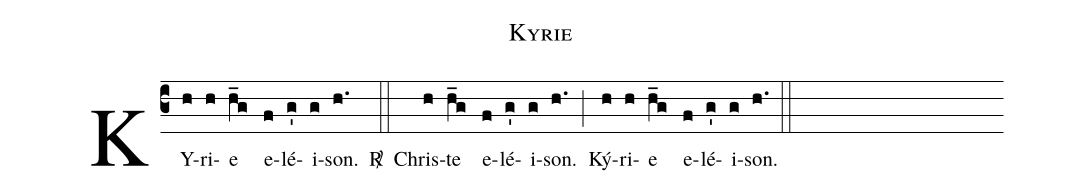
name:Kyrie;
%%
(c3) KY(h)ri(h)e(h_g) e(f)lé(g')i(g)son.(h.) <sp>R/</sp>(::) Chris(h)te(h_g) e(f)lé(g')i(g)son.(h.) (;) Ký(h)ri(h)e(h_g) e(f)lé(g')i(g)son.(h.) (::)
